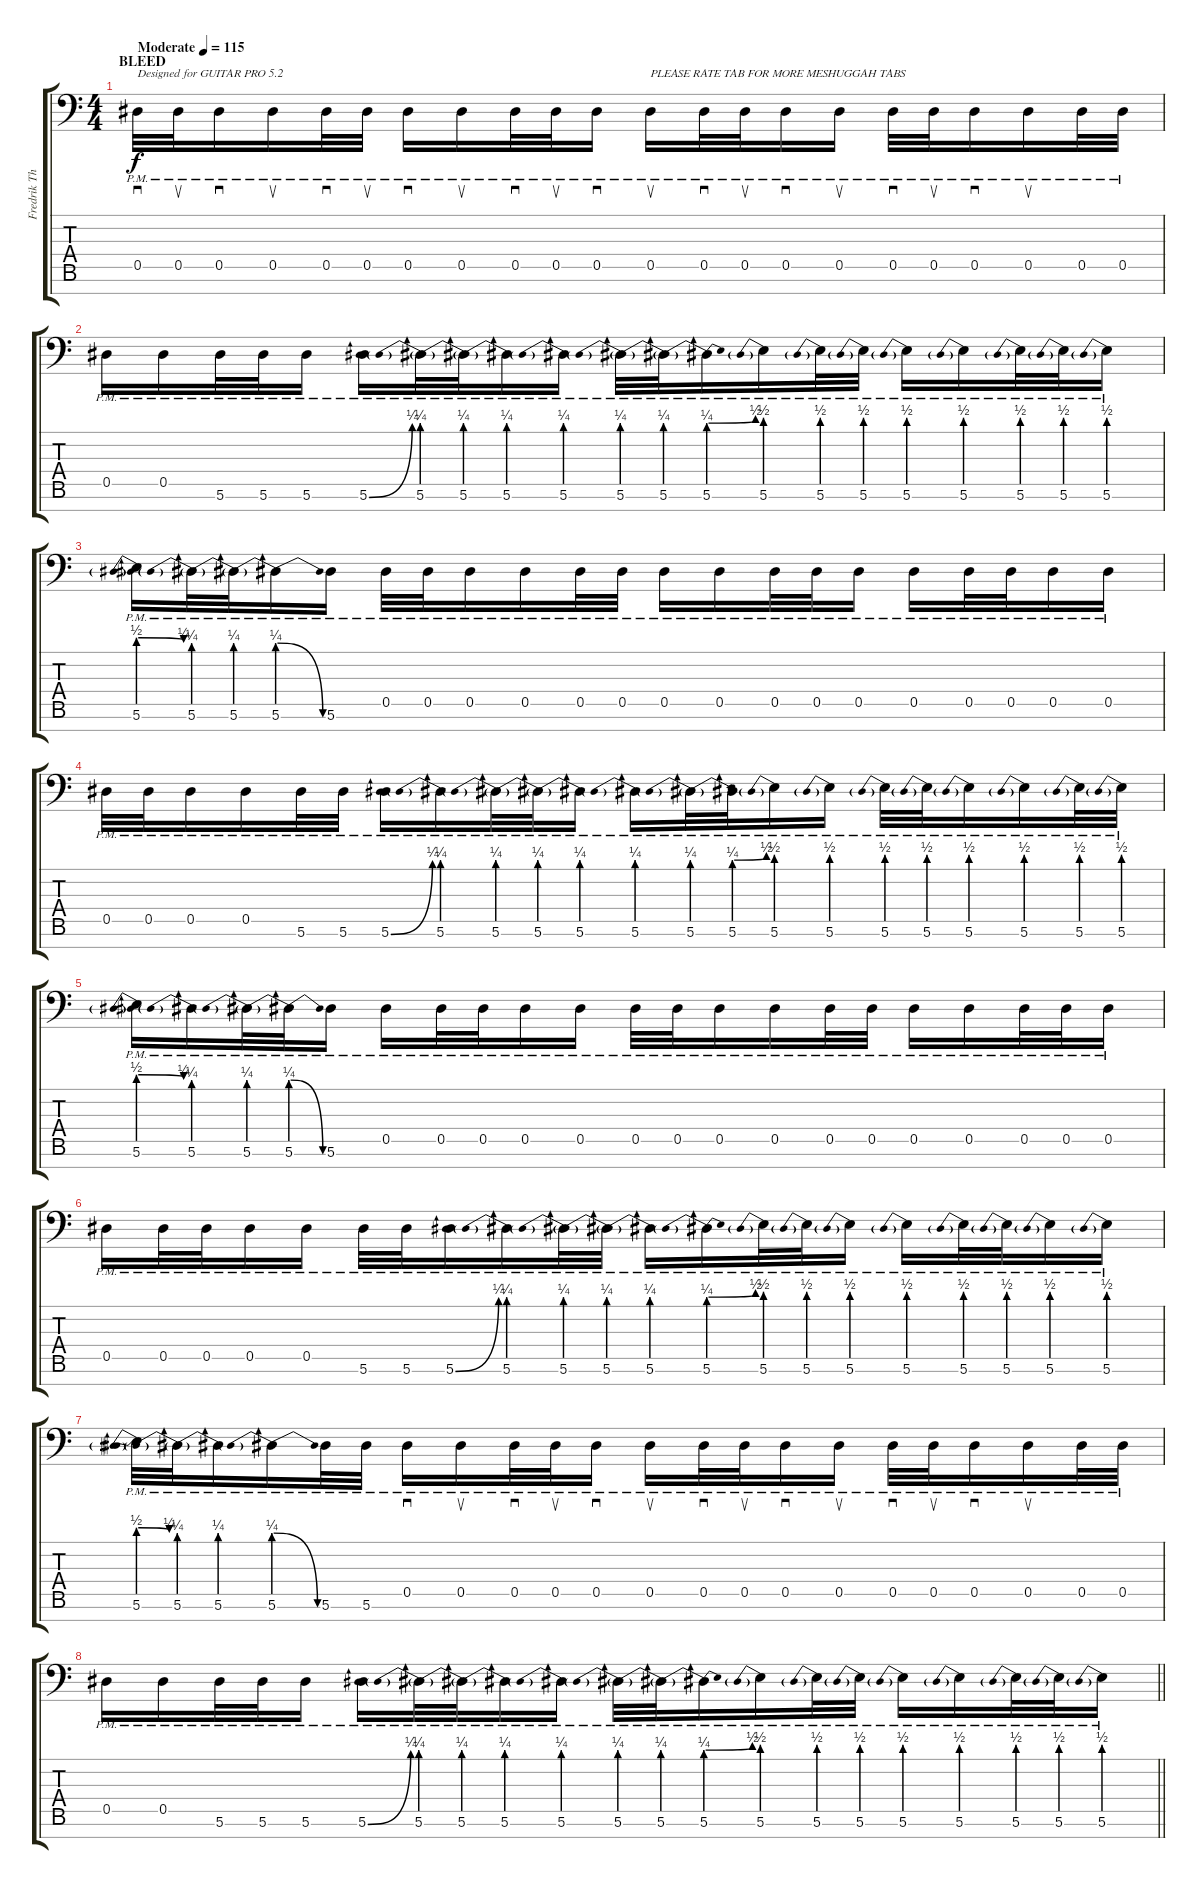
\track ("Fredrik Thordendal (Guitar 1)" "Fredrik Th") {instrument distortionguitar}
\staff {score tabs}
\tuning (Bb3 F3 Db3 Ab2 Eb2 Bb1 F1) {hide}
\ts (4 4)
\section ("" "BLEED")
\tempo (115 "Moderate")
\clef f4
\ks c
0.5{pm}.32{sd txt "Designed for GUITAR PRO 5.2" dy f instrument distortionguitar} 0.5{pm}.32{su} 0.5{pm}.16{sd} 0.5{pm}.16{su} 0.5{pm}.32{sd} 0.5{pm}.32{su} 0.5{pm}.16{sd} 0.5{pm}.16{su} 0.5{pm}.32{sd} 0.5{pm}.32{su} 0.5{pm}.16{sd} 0.5{pm}.16{su txt "PLEASE RATE TAB FOR MORE MESHUGGAH TABS"} 0.5{pm}.32{sd} 0.5{pm}.32{su} 0.5{pm}.16{sd} 0.5{pm}.16{su} 0.5{pm}.32{sd} 0.5{pm}.32{su} 0.5{pm}.16{sd} 0.5{pm}.16{su} 0.5{pm}.32 0.5{pm}.32 |
0.5{pm}.16 0.5{pm}.16 5.6{pm}.32 5.6{pm}.32 5.6{pm}.16 5.6{be (bend 0 0 60 1) pm}.16 5.6{be (prebend 0 1 60 1) pm}.32 5.6{be (prebend 0 1 60 1) pm}.32 5.6{be (prebend 0 1 60 1) pm}.16 5.6{be (prebend 0 1 60 1) pm}.16 5.6{be (prebend 0 1 60 1) pm}.32 5.6{be (prebend 0 1 60 1) pm}.32 5.6{be (prebendbend 0 1 60 2) pm}.16 5.6{be (prebend 0 2 60 2) pm}.16 5.6{be (prebend 0 2 60 2) pm}.32 5.6{be (prebend 0 2 60 2) pm}.32 5.6{be (prebend 0 2 60 2) pm}.16 5.6{be (prebend 0 2 60 2) pm}.16 5.6{be (prebend 0 2 60 2) pm}.32 5.6{be (prebend 0 2 60 2) pm}.32 5.6{be (prebend 0 2 60 2) pm}.16 |
5.6{be (prebendrelease 0 2 60 1) pm}.16 5.6{be (prebend 0 1 60 1) pm}.32 5.6{be (prebend 0 1 60 1) pm}.32 5.6{be (prebendrelease 0 1 60 0) pm}.16 5.6{pm}.16 0.5{pm}.32 0.5{pm}.32 0.5{pm}.16 0.5{pm}.16 0.5{pm}.32 0.5{pm}.32 0.5{pm}.16 0.5{pm}.16 0.5{pm}.32 0.5{pm}.32 0.5{pm}.16 0.5{pm}.16 0.5{pm}.32 0.5{pm}.32 0.5{pm}.16 0.5{pm}.16 |
0.5{pm}.32 0.5{pm}.32 0.5{pm}.16 0.5{pm}.16 5.6{pm}.32 5.6{pm}.32 5.6{be (bend 0 0 60 1) pm}.16 5.6{be (prebend 0 1 60 1) pm}.16 5.6{be (prebend 0 1 60 1) pm}.32 5.6{be (prebend 0 1 60 1) pm}.32 5.6{be (prebend 0 1 60 1) pm}.16 5.6{be (prebend 0 1 60 1) pm}.16 5.6{be (prebend 0 1 60 1) pm}.32 5.6{be (prebendbend 0 1 60 2) pm}.32 5.6{be (prebend 0 2 60 2) pm}.16 5.6{be (prebend 0 2 60 2) pm}.16 5.6{be (prebend 0 2 60 2) pm}.32 5.6{be (prebend 0 2 60 2) pm}.32 5.6{be (prebend 0 2 60 2) pm}.16 5.6{be (prebend 0 2 60 2) pm}.16 5.6{be (prebend 0 2 60 2) pm}.32 5.6{be (prebend 0 2 60 2) pm}.32 |
5.6{be (prebendrelease 0 2 60 1) pm}.16 5.6{be (prebend 0 1 60 1) pm}.16 5.6{be (prebend 0 1 60 1) pm}.32 5.6{be (prebendrelease 0 1 60 0) pm}.32 5.6{pm}.16 0.5{pm}.16 0.5{pm}.32 0.5{pm}.32 0.5{pm}.16 0.5{pm}.16 0.5{pm}.32 0.5{pm}.32 0.5{pm}.16 0.5{pm}.16 0.5{pm}.32 0.5{pm}.32 0.5{pm}.16 0.5{pm}.16 0.5{pm}.32 0.5{pm}.32 0.5{pm}.16 |
0.5{pm}.16 0.5{pm}.32 0.5{pm}.32 0.5{pm}.16 0.5{pm}.16 5.6{pm}.32 5.6{pm}.32 5.6{be (bend 0 0 60 1) pm}.16 5.6{be (prebend 0 1 60 1) pm}.16 5.6{be (prebend 0 1 60 1) pm}.32 5.6{be (prebend 0 1 60 1) pm}.32 5.6{be (prebend 0 1 60 1) pm}.16 5.6{be (prebendbend 0 1 60 2) pm}.16 5.6{be (prebend 0 2 60 2) pm}.32 5.6{be (prebend 0 2 60 2) pm}.32 5.6{be (prebend 0 2 60 2) pm}.16 5.6{be (prebend 0 2 60 2) pm}.16 5.6{be (prebend 0 2 60 2) pm}.32 5.6{be (prebend 0 2 60 2) pm}.32 5.6{be (prebend 0 2 60 2) pm}.16 5.6{be (prebend 0 2 60 2) pm}.16 |
5.6{be (prebendrelease 0 2 60 1) pm}.32 5.6{be (prebend 0 1 60 1) pm}.32 5.6{be (prebend 0 1 60 1) pm}.16 5.6{be (prebendrelease 0 1 60 0) pm}.16 5.6{pm}.32 5.6{pm}.32 0.5{pm}.16{sd} 0.5{pm}.16{su} 0.5{pm}.32{sd} 0.5{pm}.32{su} 0.5{pm}.16{sd} 0.5{pm}.16{su} 0.5{pm}.32{sd} 0.5{pm}.32{su} 0.5{pm}.16{sd} 0.5{pm}.16{su} 0.5{pm}.32{sd} 0.5{pm}.32{su} 0.5{pm}.16{sd} 0.5{pm}.16{su} 0.5{pm}.32 0.5{pm}.32 |
\barLineRight lightlight
0.5{pm}.16 0.5{pm}.16 5.6{pm}.32 5.6{pm}.32 5.6{pm}.16 5.6{be (bend 0 0 60 1) pm}.16 5.6{be (prebend 0 1 60 1) pm}.32 5.6{be (prebend 0 1 60 1) pm}.32 5.6{be (prebend 0 1 60 1) pm}.16 5.6{be (prebend 0 1 60 1) pm}.16 5.6{be (prebend 0 1 60 1) pm}.32 5.6{be (prebend 0 1 60 1) pm}.32 5.6{be (prebendbend 0 1 60 2) pm}.16 5.6{be (prebend 0 2 60 2) pm}.16 5.6{be (prebend 0 2 60 2) pm}.32 5.6{be (prebend 0 2 60 2) pm}.32 5.6{be (prebend 0 2 60 2) pm}.16 5.6{be (prebend 0 2 60 2) pm}.16 5.6{be (prebend 0 2 60 2) pm}.32 5.6{be (prebend 0 2 60 2) pm}.32 5.6{be (prebend 0 2 60 2) pm}.16
